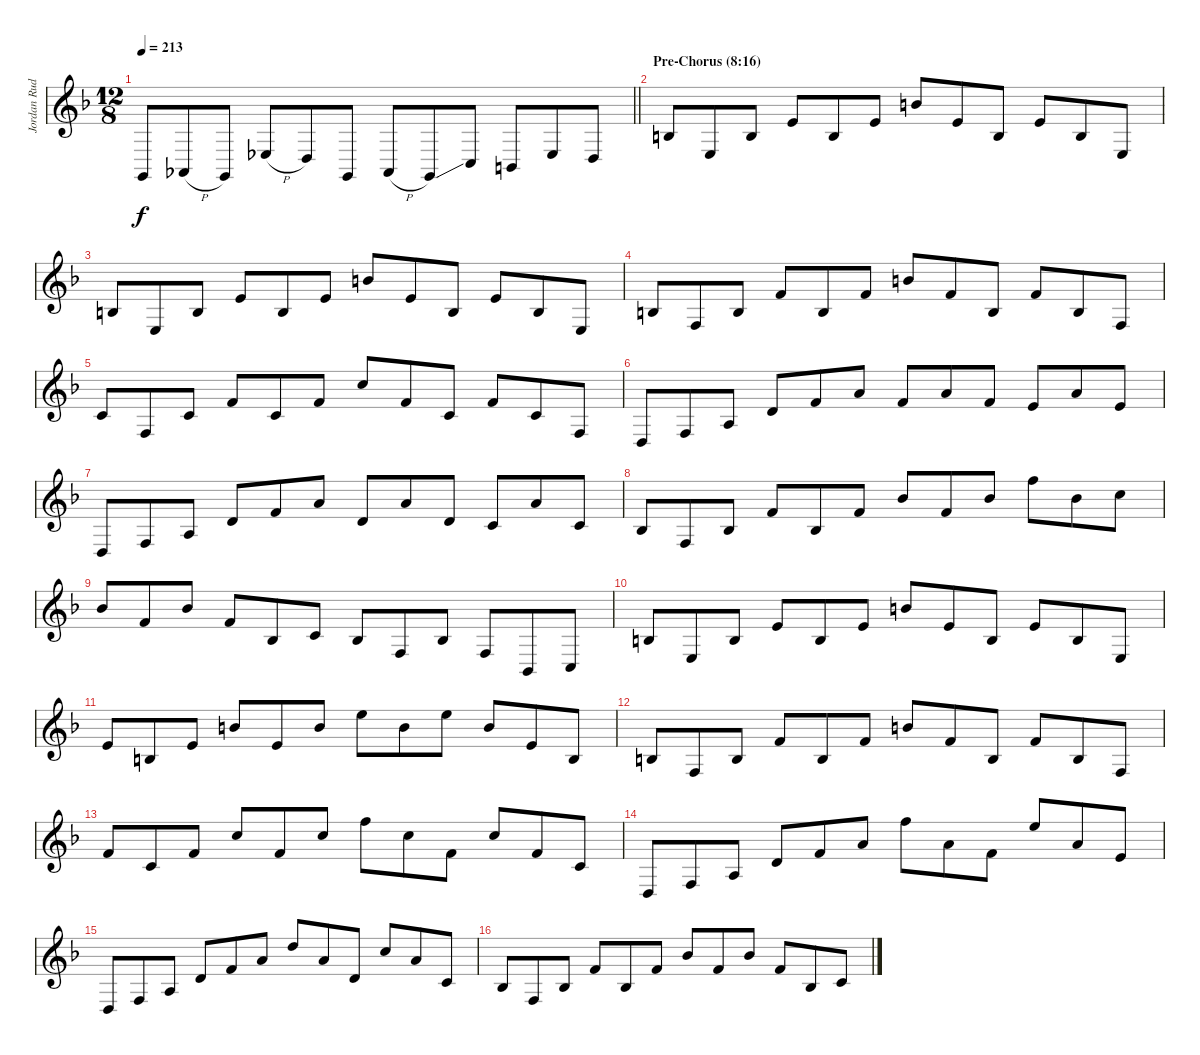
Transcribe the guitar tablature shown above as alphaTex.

\track ("Jordan Rudess Keys Lead" "Jordan Rud") {instrument acousticgrandpiano}
\staff {score}
\tuning (E4 B3 G3 D3 A2 E2 B1) {hide}
\ts (12 8)
\tempo 213
\clef g2
\barLineRight lightlight
\ks dminor
3.6.8{dy f} 4.6{h}.8 3.6.8 6.5{h}.8 5.5.8 3.6.8 4.6{h}.8 3.6{ss}.8 8.6.8 7.6.8 6.5.8 5.5.8 |
\section ("" "Pre-Chorus (8:16)")
4.3.8{volume 14} 2.4.8 4.3.8 0.1.8 4.3.8 0.1.8 7.1.8 0.1.8 4.3.8 0.1.8 4.3.8 2.4.8 |
4.3.8 2.4.8 4.3.8 0.1.8 4.3.8 0.1.8 7.1.8 0.1.8 4.3.8 0.1.8 4.3.8 2.4.8 |
4.3.8 3.4.8 4.3.8 1.1.8 4.3.8 1.1.8 7.1.8 1.1.8 9.4.8 1.1.8 4.3.8 3.4.8 |
1.2.8 3.4.8 1.2.8 1.1.8 1.2.8 1.1.8 8.1.8 1.1.8 1.2.8 1.1.8 1.2.8 3.4.8 |
0.4.8 3.4.8 2.3.8 3.2.8 1.1.8 5.1.8 1.1.8 5.1.8 1.1.8 0.1.8 5.1.8 0.1.8 |
0.4.8 3.4.8 2.3.8 3.2.8 1.1.8 5.1.8 3.2.8 5.1.8 3.2.8 1.2.8 5.1.8 1.2.8 |
3.3.8 3.4.8 3.3.8 1.1.8 3.3.8 1.1.8 6.1.8 1.1.8 6.1.8 13.1.8 6.1.8 8.1.8 |
6.1.8 1.1.8 6.1.8 1.1.8 3.3.8 1.2.8 3.3.8 3.4.8 3.3.8 3.4.8 1.5.8 3.5.8 |
4.3.8 2.4.8 4.3.8 0.1.8 4.3.8 5.2.8 7.1.8 0.1.8 4.3.8 0.1.8 4.3.8 2.4.8 |
0.1.8 4.3.8 0.1.8 7.1.8 0.1.8 7.1.8 12.1.8 7.1.8 12.1.8 7.1.8 0.1.8 4.3.8 |
4.3.8 3.4.8 4.3.8 1.1.8 4.3.8 1.1.8 12.2.8 1.1.8 4.3.8 1.1.8 4.3.8 3.4.8 |
1.1.8 1.2.8 1.1.8 8.1.8 1.1.8 8.1.8 13.1.8 8.1.8 1.1.8 8.1.8 1.1.8 1.2.8 |
0.4.8 3.4.8 2.3.8 3.2.8 1.1.8 5.1.8 13.1.8 5.1.8 1.1.8 12.1.8 5.1.8 0.1.8 |
0.4.8 3.4.8 2.3.8 3.2.8 1.1.8 5.1.8 10.1.8 5.1.8 3.2.8 8.1.8 5.1.8 1.2.8 |
3.3.8 3.4.8 3.3.8 1.1.8 3.3.8 1.1.8 6.1.8 1.1.8 6.1.8 1.1.8 3.3.8 1.2.8
